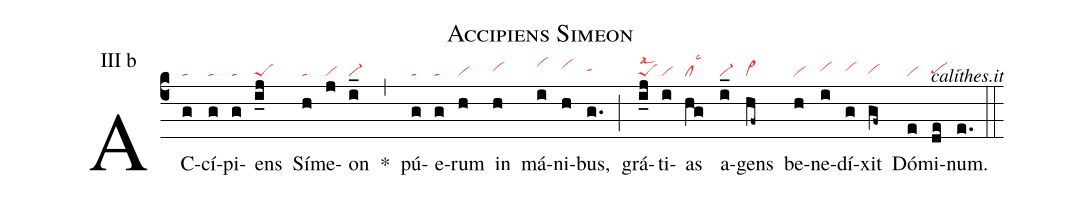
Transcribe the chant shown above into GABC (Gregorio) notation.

name: Accipiens Simeon;
commentary: calithes.it;
annotation: III b;
mode: 3;
nabc-lines: 1;
%%
(c4)
AC(g|ta)cí(g|ta)pi(g|ta)ens(i_j|peS) Sí(h|ta)me(j|vi)on(i_|vi-) *(,)
pú(g|ta)e(g|ta)rum(h|vi) in(h|vihh) má(i|vihj)ni(h|vihi)bus,(g.|tahh) (;)
grá(i_j|peSlsal2)ti(i|vi)as(hg|cllsc3) a(i_|vi-)gens(hf~|vi>) be(h|vi)ne(i|vihh)dí(g|vihh)xit(gf~|vihg) Dó(e|vi)mi(de|pehg)num.(e.|tahh) (::)
